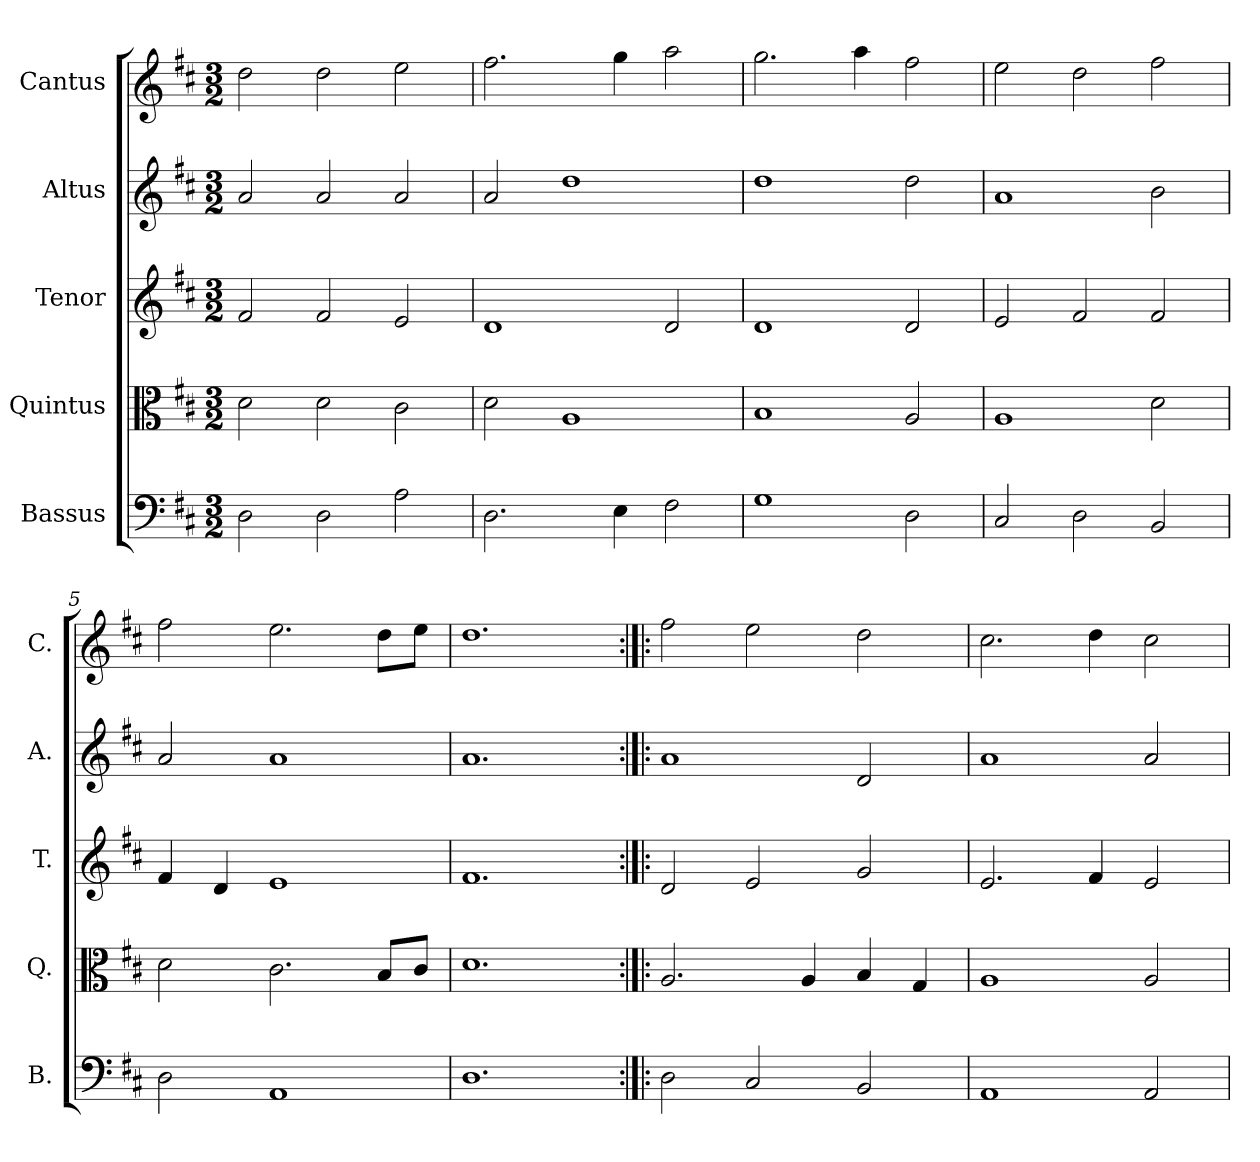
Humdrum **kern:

**kern	**kern	**kern	**kern	**kern
*part5	*part4	*part3	*part2	*part1
*staff5	*staff4	*staff3	*staff2	*staff1
*I"Bassus	*I"Quintus	*I"Tenor	*I"Altus	*I"Cantus
*I'B.	*I'Q.	*I'T.	*I'A.	*I'C.
*clefF4	*clefC3	*clefG2	*clefG2	*clefG2
*k[f#c#]	*k[f#c#]	*k[f#c#]	*k[f#c#]	*k[f#c#]
*D:	*D:	*D:	*D:	*D:
*M3/2	*M3/2	*M3/2	*M3/2	*M3/2
=1	=1	=1	=1	=1
2D\	2d\	2f#/	2a/	2dd\
2D\	2d\	2f#/	2a/	2dd\
2A\	2c#\	2e/	2a/	2ee\
=2	=2	=2	=2	=2
2.D\	2d\	1d	2a/	2.ff#\
.	1A	.	1dd	.
4E\	.	.	.	4gg\
2F#\	.	2d/	.	2aa\
=3	=3	=3	=3	=3
1G	1B	1d	1dd	2.gg\
.	.	.	.	4aa\
2D\	2A/	2d/	2dd\	2ff#\
=4	=4	=4	=4	=4
2C#/	1A	2e/	1a	2ee\
2D\	.	2f#/	.	2dd\
2BB/	2d\	2f#/	2b\	2ff#\
=5	=5	=5	=5	=5
2D\	2d\	4f#/	2a/	2ff#\
.	.	4d/	.	.
1AA	2.c#\	1e	1a	2.ee\
.	8B/L	.	.	8dd\L
.	8c#/J	.	.	8ee\J
=6	=6	=6	=6	=6
1.D	1.d	1.f#	1.a	1.dd
=7:|!|:	=7:|!|:	=7:|!|:	=7:|!|:	=7:|!|:
2D\	2.A/	2d/	1a	2ff#\
2C#/	.	2e/	.	2ee\
.	4A/	.	.	.
2BB/	4B/	2g/	2d/	2dd\
.	4G/	.	.	.
=8	=8	=8	=8	=8
1AA	1A	2.e/	1a	2.cc#\
.	.	4f#/	.	4dd\
2AA/	2A/	2e/	2a/	2cc#\
=	=	=	=	=
*-	*-	*-	*-	*-
